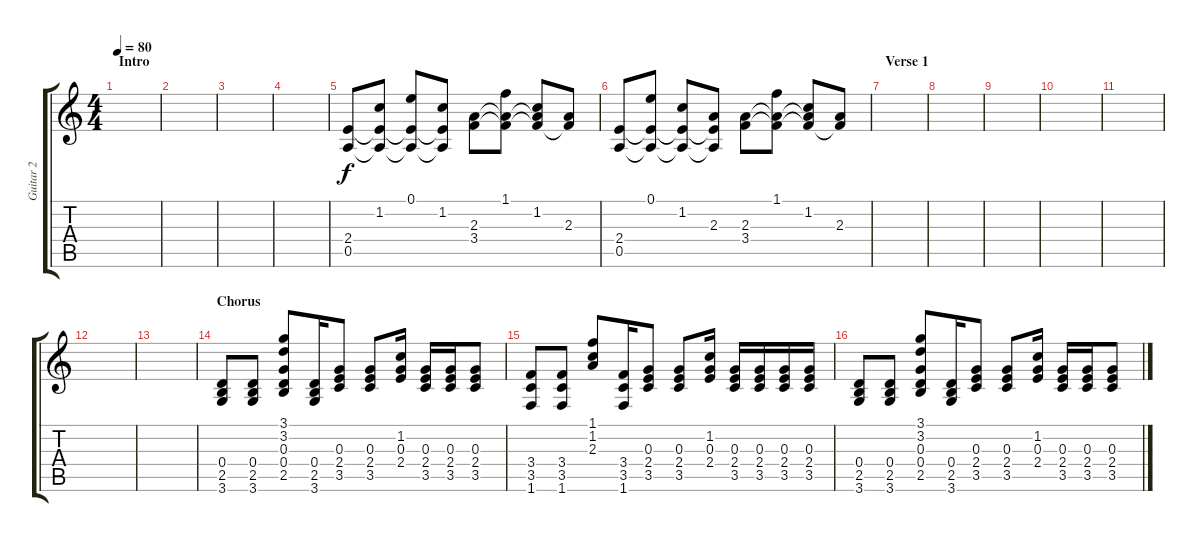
\track ("Guitar 2" "Guitar 2") {instrument overdrivenguitar}
\staff {score tabs}
\tuning (E4 B3 G3 D3 A2 E2) {hide}
\ts (4 4)
\section ("" "Intro")
\tempo 80
\clef g2
\ks c
|
|
|
|
(2.4 0.5).8 (1.2 2.4{t} 0.5{t}).8 (0.1 2.4{t} 0.5{t}).8 (1.2 2.4{t} 0.5{t}).8 (2.3 3.4).8 (1.1 2.3{t} 3.4{t}).8 (1.2 2.3{t} 3.4{t}).8 (2.3 3.4{t}).8 |
(2.4 0.5).8 (0.1 2.4{t} 0.5{t}).8 (1.2 2.4{t} 0.5{t}).8 (2.3 2.4{t} 0.5{t}).8 (2.3 3.4).8 (1.1 2.3{t} 3.4{t}).8 (1.2 2.3{t} 3.4{t}).8 (2.3 3.4{t}).8 |
\section ("" "Verse 1")
|
|
|
|
|
|
|
\section ("" "Chorus")
(0.4 2.5 3.6).8 (0.4 2.5 3.6).8 (3.1 3.2 0.3 0.4 2.5).8 (0.4 2.5 3.6).16 (0.3 2.4 3.5).8 (0.3 2.4 3.5).8 (1.2 0.3 2.4).16 (0.3 2.4 3.5).16 (0.3 2.4 3.5).16 (0.3 2.4 3.5).8 |
(3.4 3.5 1.6).8 (3.4 3.5 1.6).8 (1.1 1.2 2.3).8 (3.4 3.5 1.6).16 (0.3 2.4 3.5).8 (0.3 2.4 3.5).8 (1.2 0.3 2.4).16 (0.3 2.4 3.5).16 (0.3 2.4 3.5).16 (0.3 2.4 3.5).16 (0.3 2.4 3.5).16 |
(0.4 2.5 3.6).8 (0.4 2.5 3.6).8 (3.1 3.2 0.3 0.4 2.5).8 (0.4 2.5 3.6).16 (0.3 2.4 3.5).8 (0.3 2.4 3.5).8 (1.2 0.3 2.4).16 (0.3 2.4 3.5).16 (0.3 2.4 3.5).16 (0.3 2.4 3.5).8
